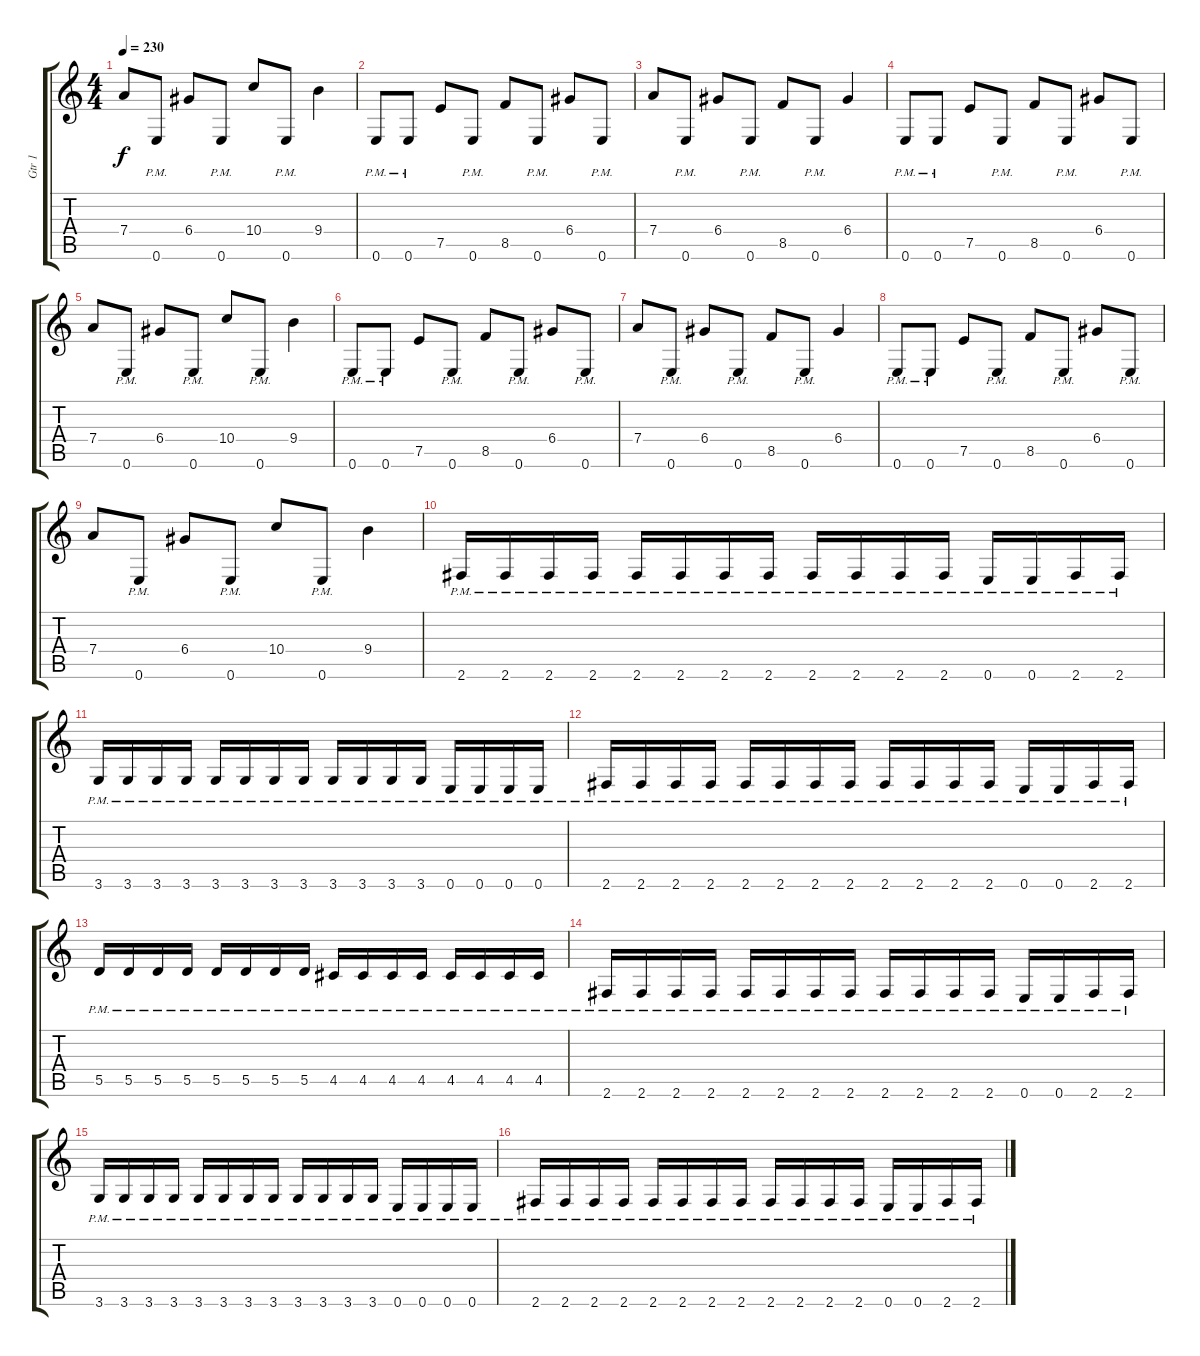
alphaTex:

\track ("Gtr 1" "Gtr 1") {instrument distortionguitar}
\staff {score tabs}
\tuning (E4 B3 G3 D3 A2 E2) {hide}
\ts (4 4)
\tempo 230
\clef g2
\ks c
7.4.8{dy f} 0.6{pm}.8 6.4.8 0.6{pm}.8 10.4.8 0.6{pm}.8 9.4.4 |
0.6{pm}.8 0.6{pm}.8 7.5.8 0.6{pm}.8 8.5.8 0.6{pm}.8 6.4.8 0.6{pm}.8 |
7.4.8 0.6{pm}.8 6.4.8 0.6{pm}.8 8.5.8 0.6{pm}.8 6.4.4 |
0.6{pm}.8 0.6{pm}.8 7.5.8 0.6{pm}.8 8.5.8 0.6{pm}.8 6.4.8 0.6{pm}.8 |
7.4.8 0.6{pm}.8 6.4.8 0.6{pm}.8 10.4.8 0.6{pm}.8 9.4.4 |
0.6{pm}.8 0.6{pm}.8 7.5.8 0.6{pm}.8 8.5.8 0.6{pm}.8 6.4.8 0.6{pm}.8 |
7.4.8 0.6{pm}.8 6.4.8 0.6{pm}.8 8.5.8 0.6{pm}.8 6.4.4 |
0.6{pm}.8 0.6{pm}.8 7.5.8 0.6{pm}.8 8.5.8 0.6{pm}.8 6.4.8 0.6{pm}.8 |
7.4.8 0.6{pm}.8 6.4.8 0.6{pm}.8 10.4.8 0.6{pm}.8 9.4.4 |
2.6{pm}.16 2.6{pm}.16 2.6{pm}.16 2.6{pm}.16 2.6{pm}.16 2.6{pm}.16 2.6{pm}.16 2.6{pm}.16 2.6{pm}.16 2.6{pm}.16 2.6{pm}.16 2.6{pm}.16 0.6{pm}.16 0.6{pm}.16 2.6{pm}.16 2.6{pm}.16 |
3.6{pm}.16 3.6{pm}.16 3.6{pm}.16 3.6{pm}.16 3.6{pm}.16 3.6{pm}.16 3.6{pm}.16 3.6{pm}.16 3.6{pm}.16 3.6{pm}.16 3.6{pm}.16 3.6{pm}.16 0.6{pm}.16 0.6{pm}.16 0.6{pm}.16 0.6{pm}.16 |
2.6{pm}.16 2.6{pm}.16 2.6{pm}.16 2.6{pm}.16 2.6{pm}.16 2.6{pm}.16 2.6{pm}.16 2.6{pm}.16 2.6{pm}.16 2.6{pm}.16 2.6{pm}.16 2.6{pm}.16 0.6{pm}.16 0.6{pm}.16 2.6{pm}.16 2.6{pm}.16 |
5.5{pm}.16 5.5{pm}.16 5.5{pm}.16 5.5{pm}.16 5.5{pm}.16 5.5{pm}.16 5.5{pm}.16 5.5{pm}.16 4.5{pm}.16 4.5{pm}.16 4.5{pm}.16 4.5{pm}.16 4.5{pm}.16 4.5{pm}.16 4.5{pm}.16 4.5{pm}.16 |
2.6{pm}.16 2.6{pm}.16 2.6{pm}.16 2.6{pm}.16 2.6{pm}.16 2.6{pm}.16 2.6{pm}.16 2.6{pm}.16 2.6{pm}.16 2.6{pm}.16 2.6{pm}.16 2.6{pm}.16 0.6{pm}.16 0.6{pm}.16 2.6{pm}.16 2.6{pm}.16 |
3.6{pm}.16 3.6{pm}.16 3.6{pm}.16 3.6{pm}.16 3.6{pm}.16 3.6{pm}.16 3.6{pm}.16 3.6{pm}.16 3.6{pm}.16 3.6{pm}.16 3.6{pm}.16 3.6{pm}.16 0.6{pm}.16 0.6{pm}.16 0.6{pm}.16 0.6{pm}.16 |
2.6{pm}.16 2.6{pm}.16 2.6{pm}.16 2.6{pm}.16 2.6{pm}.16 2.6{pm}.16 2.6{pm}.16 2.6{pm}.16 2.6{pm}.16 2.6{pm}.16 2.6{pm}.16 2.6{pm}.16 0.6{pm}.16 0.6{pm}.16 2.6{pm}.16 2.6{pm}.16
